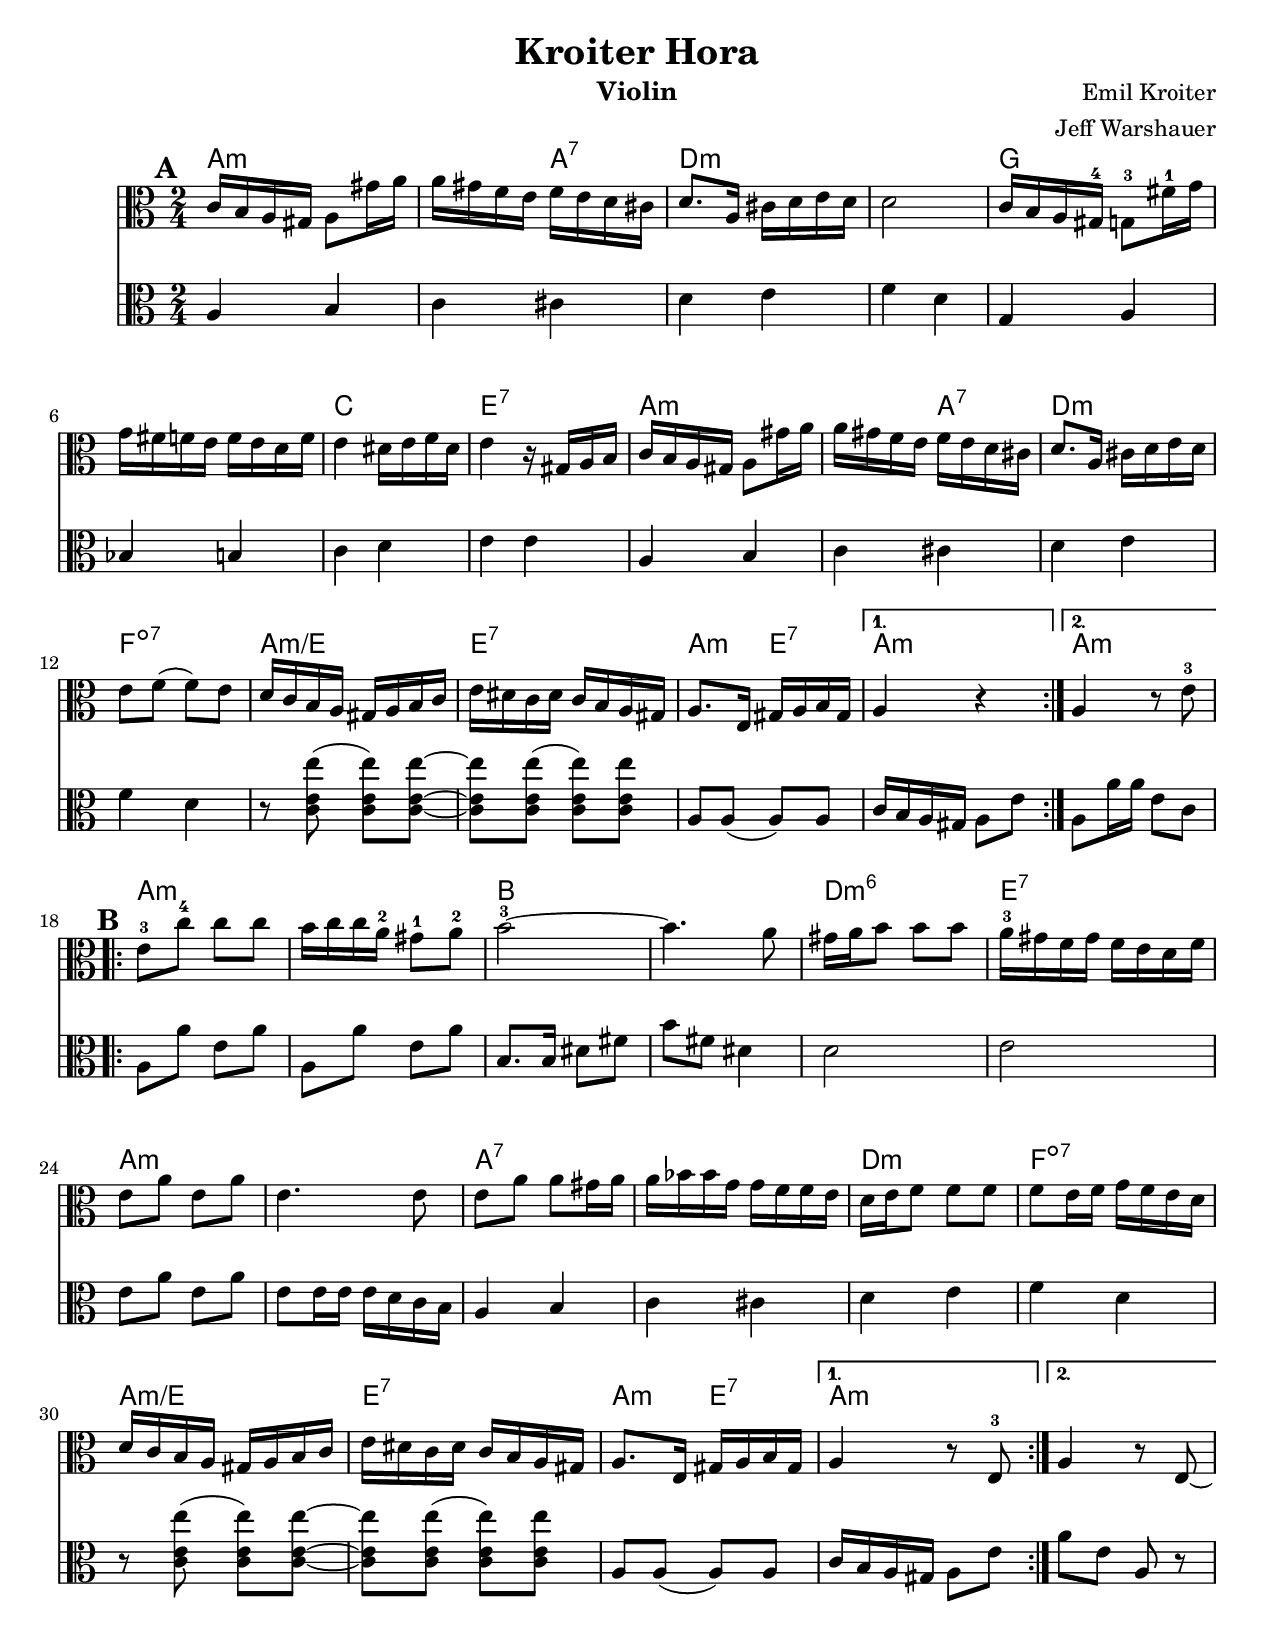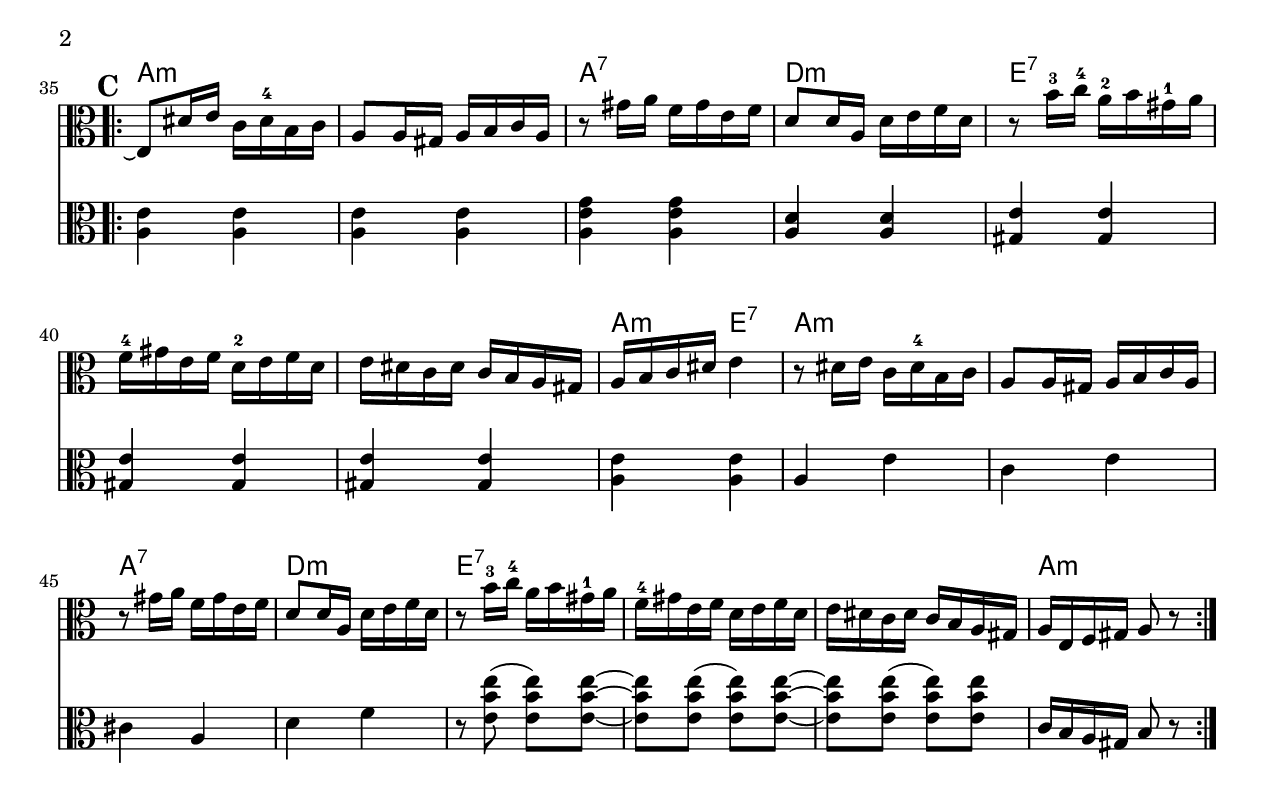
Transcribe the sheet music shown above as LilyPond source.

\version "2.18.0"
\include "english.ly"
\paper{
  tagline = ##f
  print-all-headers = ##t
  #(set-paper-size "letter")
}
date = #(strftime "%d-%m-%Y" (localtime (current-time)))

%\markup{ \italic{ " Updated " \date  }  }

%\markup{ Got something to say? }

%#################################### Melody ########################
melody =  \relative c' {
  \clef alto
  \key a \minor
  \time 2/4
  \set Score.markFormatter = #format-mark-box-alphabet
  \set Score.markFormatter = #format-mark-box-alphabet

  %\partial 16*3 a16 d f   %lead in notes

  \repeat volta 2{
  \mark \default
    \mark \default
    c16 b a gs a8 gs'16 a|
    a16 gs f e f e d cs
    d8. a16 cs d e d|
    d2

    c16 b a gs-4 g8-3 fs'16-1g|
    g16 fs f e f e d f
    e4 ds16 e f ds
    e4 r16 gs, a b|

    c16 b a gs a8 gs'16 a |
    a16 gs f e f e d cs|
    d8. a16 cs d e d|
    e8 f(f)e

    d16 c b a gs a b c
    e16 ds c ds c b a gs
    a8. e16 gs a b gs

  }
  \alternative { { a4 r}{a4 r8 e'-3 } }
  \break

  \repeat volta 2{
  \mark \default
    \mark \default
    e8-3   c'-4 c c
    b16 c c a-2 gs8-1 a-2
    b2-3~|
    b4. a8

    gs16 a b8 b b
    a16-3 gs f gs f e d f
    e8 a e a
    e4. e8|

    e8 a a gs16 a
    a16 bf bf g g f f e|
    d16 e f8 f f
    f8 e16 f g f e d|

    d16 c b a gs a b c
    e16 ds c ds c b a gs
    a8. e16 gs a b gs|
  }
  \alternative { { a4 r8 e8-3 }{ a4 r8 e8~| } }
  \break

  \repeat volta 2{
  \mark \default
    \mark \default
    e8 ds'16 e c ds-4 b c|
    a8 a16 gs a b c a
    r8 gs'16 a f gs e f
    d8 d16 a d e f d|

    r8 b'16-3 c-4 a-2 b gs-1 a
    f16-4 gs e f d16-2 e f d
    e16 ds c ds c b a gs
    a16 b c ds e4|

    r8 ds16 e c ds-4 b c
    a8 a16 gs a b c a
    r8 gs'16 a f gs e f
    d8 d16 a d e f d|

    r8 b'16-3 c-4 a b gs-1 a
    f16-4 gs e f d e f d
    e16 ds c ds c b a gs
    a16 e f gs a8 r
  }
}
secund = \relative c'' {
  \clef alto
  \key a \minor
  \time 2/4
  \set Score.markFormatter = #format-mark-box-alphabet

  %\partial 16*3 a16 d f   %lead in notes

  \repeat volta 2{
  \mark \default
    a,4  b
    c4 cs
    d4 e
    f4 d

    g,4 a
    bf4 b
    c4 d
    e4 e

    a,4  b
    c4 cs
    d4 e
    f4 d|

    r8 <e c e'>8(<e c e'>)<e c e'>~|
    <e c e'>8 <e c e'>(<e c e'>)<e c e'>|
    a,8 a(a) a
  }
  \alternative {
    {c16 b a gs a8 e' }
    {a,8 a'16 a e8 c }
  }

  \repeat volta 2{
  \mark \default
    a8 a'e a
    a, a' e a
    b,8. b16 ds8 fs|
    b8 fs ds4|

    d2
    e2
    e8 a e a
    e8 e16 e e d c b|

    a4 b
    c4 cs
    d4 e
    f4 d|

    r8 <e c e'>8(<e c e'>)<e c e'>~|
    <e c e'>8 <e c e'>(<e c e'>)<e c e'>|
    a,8 a(a) a
  }

  \alternative {
    {c16 b a gs a8 e' }
    {a8 e a, r}
  }

  \repeat volta 2{
  \mark \default
    \chordmode{
      a,4:m^3 a,4:m^3
      a,4:m^3 a,4:m^3
      a,4:7^3 a,4:7^3
      d4:m^3/a d4:m^3/a  %chord inversion
      %and remove thirds

      e4^5/gs  e4^5/gs
      e4^5/gs  e4^5/gs
      e4^5/gs  e4^5/gs
      a,4:m^3 a,4:m^3
    }
    a4 e'
    c4 e
    cs4 a
    d4 f

    r8 <e b' e>8(<e b' e>)<e b' e>~
    <e b' e>8 <e b' e>(<e b' e>)<e b' e>~
    <e b' e>8 <e b' e>(<e b' e>)<e b' e>8
    c16 b a gs b8 r
  }
}
%################################# Lyrics #####################
%\addlyrics{  }
%################################# Chords #######################
harmonies = \chordmode {
  a4*3:m
  %r4
  a4:7
  d2*2:m
  %r2
  g2*2
  %r2
  c2
  e2:7
  a4*3:m
  %r4
  a4:7
  d2:m
  f2:dim7
  a2:m/e
  e2:7
  a4:m
  e4:7
  a2:m
  a2:m
  %B part
  a2*2:m
  %r2
  b2*2
  %r2
  d2:m6
  e2:7
  a2*2:m
  %r2
  a2*2:7
  %r2
  d2:m
  f2:dim7
  a2:m/e
  e2:7
  a4:m
  e4:7
  a2*2:m
  %r2
  %C part
  a2*2:m
  %r2
  a2:7
  d2:m
  e2*3:7
  %r2*2
  a4:m
  e4:7
  a2*2:m
  %r2
  a2:7
  d2:m
  e2*3:7
  %r2*2
  a2:m

}

\score {
  <<
    \new ChordNames {
      \set chordChanges = ##f
      \harmonies
    }
    \new Staff  \melody
    \new Staff \secund
  >>
  \header{
    title= "Kroiter Hora"
    subtitle=""
    composer= "Emil Kroiter"
    instrument = "Violin"
    arranger= "Jeff Warshauer"
  }
  \layout{indent = 1.0\cm}
  \midi {
    \tempo 4 = 120

    % \midi { }
  }
}


%{
convert-ly (GNU LilyPond) 2.14.2 Processing `'...  Applying
conversion: 2.12.3, 2.13.0, 2.13.1, 2.13.4, 2.13.10, 2.13.16, 2.13.18,
2.13.20, 2.13.29, 2.13.31, 2.13.36, 2.13.39, 2.13.40, 2.13.42,
2.13.44, 2.13.46, 2.13.48, 2.13.51, 2.14.0
%}
